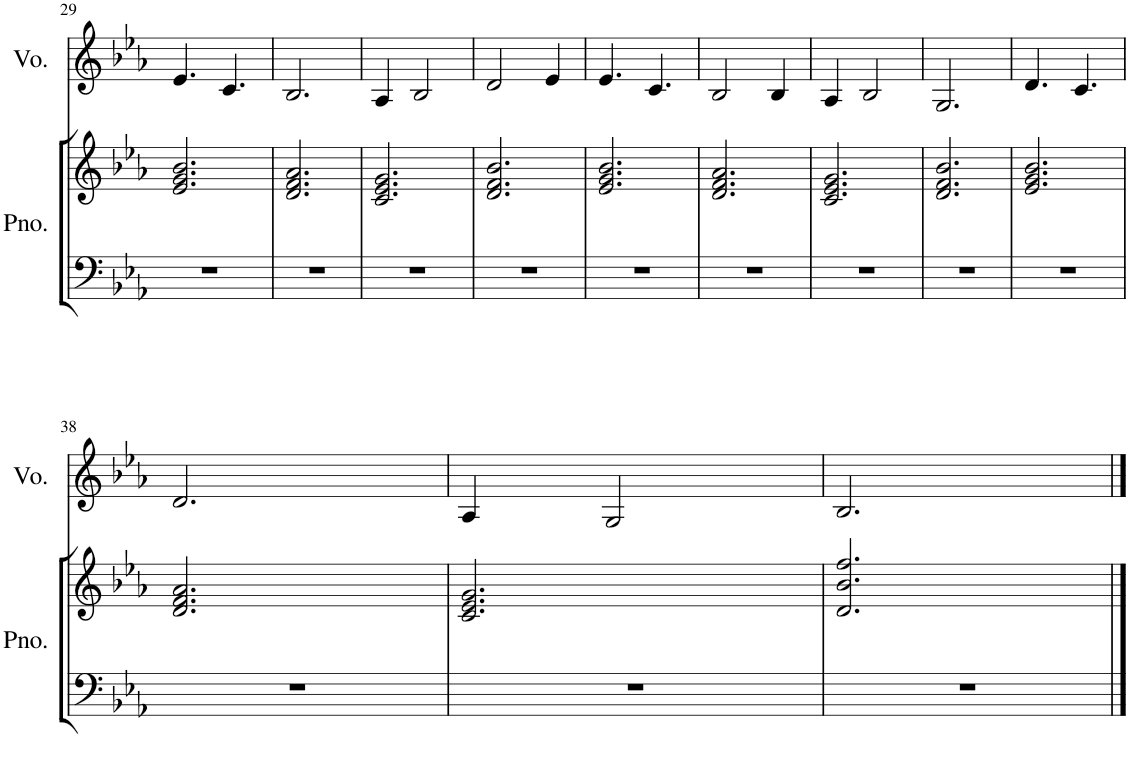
**kern	**kern	**kern
*part2	*part2	*part1
*staff3	*staff2	*staff1
*I"Piano	*	*I"Voice
*I'Pno.	*	*I'Vo.
!!LO:PB:g=z
*clefF4	*clefG2	*clefG2
*	*	*Trd7c12
*k[b-e-a-]	*k[b-e-a-]	*k[b-e-a-]
*M6/8	*M6/8	*M6/8
=29	=29	=29
2.r	2.e-/ 2.g/ 2.b-/	4.e-/
.	.	4.c/
=30	=30	=30
2.r	2.d/ 2.f/ 2.a-/	2.B-/
=31	=31	=31
2.r	2.c/ 2.e-/ 2.g/	4A-/
.	.	2B-/
=32	=32	=32
2.r	2.d/ 2.f/ 2.b-/	2d/
.	.	4e-/
=33	=33	=33
2.r	2.e-/ 2.g/ 2.b-/	4.e-/
.	.	4.c/
=34	=34	=34
2.r	2.d/ 2.f/ 2.a-/	2B-/
.	.	4B-/
=35	=35	=35
2.r	2.c/ 2.e-/ 2.g/	4A-/
.	.	2B-/
=36	=36	=36
2.r	2.d/ 2.f/ 2.b-/	2.G/
=37	=37	=37
2.r	2.e-/ 2.g/ 2.b-/	4.d/
.	.	4.c/
!!LO:LB:g=z
=38	=38	=38
2.r	2.d/ 2.f/ 2.a-/	2.d/
=39	=39	=39
2.r	2.c/ 2.e-/ 2.g/	4A-/
.	.	2G/
=40	=40	=40
2.r	2.d/ 2.b-/ 2.ff/	2.B-/
==	==	==
*-	*-	*-
